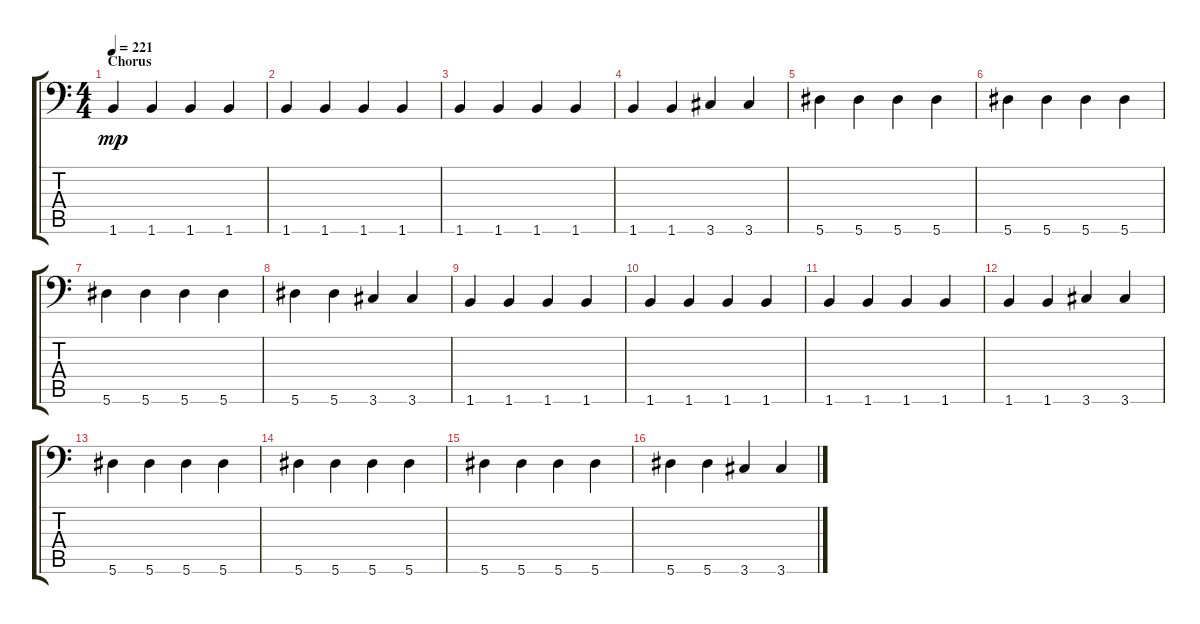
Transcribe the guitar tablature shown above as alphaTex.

\track "" {instrument distortionguitar}
\staff {score tabs}
\tuning (Bb3 F3 Db3 Ab2 Eb2 Bb1) {hide}
\ts (4 4)
\section ("" "Chorus")
\tempo 221
\clef f4
\ks c
1.6.4{dy mp} 1.6.4 1.6.4 1.6.4 |
1.6.4 1.6.4 1.6.4 1.6.4 |
1.6.4 1.6.4 1.6.4 1.6.4 |
1.6.4 1.6.4 3.6.4 3.6.4 |
5.6.4 5.6.4 5.6.4 5.6.4 |
5.6.4 5.6.4 5.6.4 5.6.4 |
5.6.4 5.6.4 5.6.4 5.6.4 |
5.6.4 5.6.4 3.6.4 3.6.4 |
1.6.4 1.6.4 1.6.4 1.6.4 |
1.6.4 1.6.4 1.6.4 1.6.4 |
1.6.4 1.6.4 1.6.4 1.6.4 |
1.6.4 1.6.4 3.6.4 3.6.4 |
5.6.4 5.6.4 5.6.4 5.6.4 |
5.6.4 5.6.4 5.6.4 5.6.4 |
5.6.4 5.6.4 5.6.4 5.6.4 |
5.6.4 5.6.4 3.6.4 3.6.4
